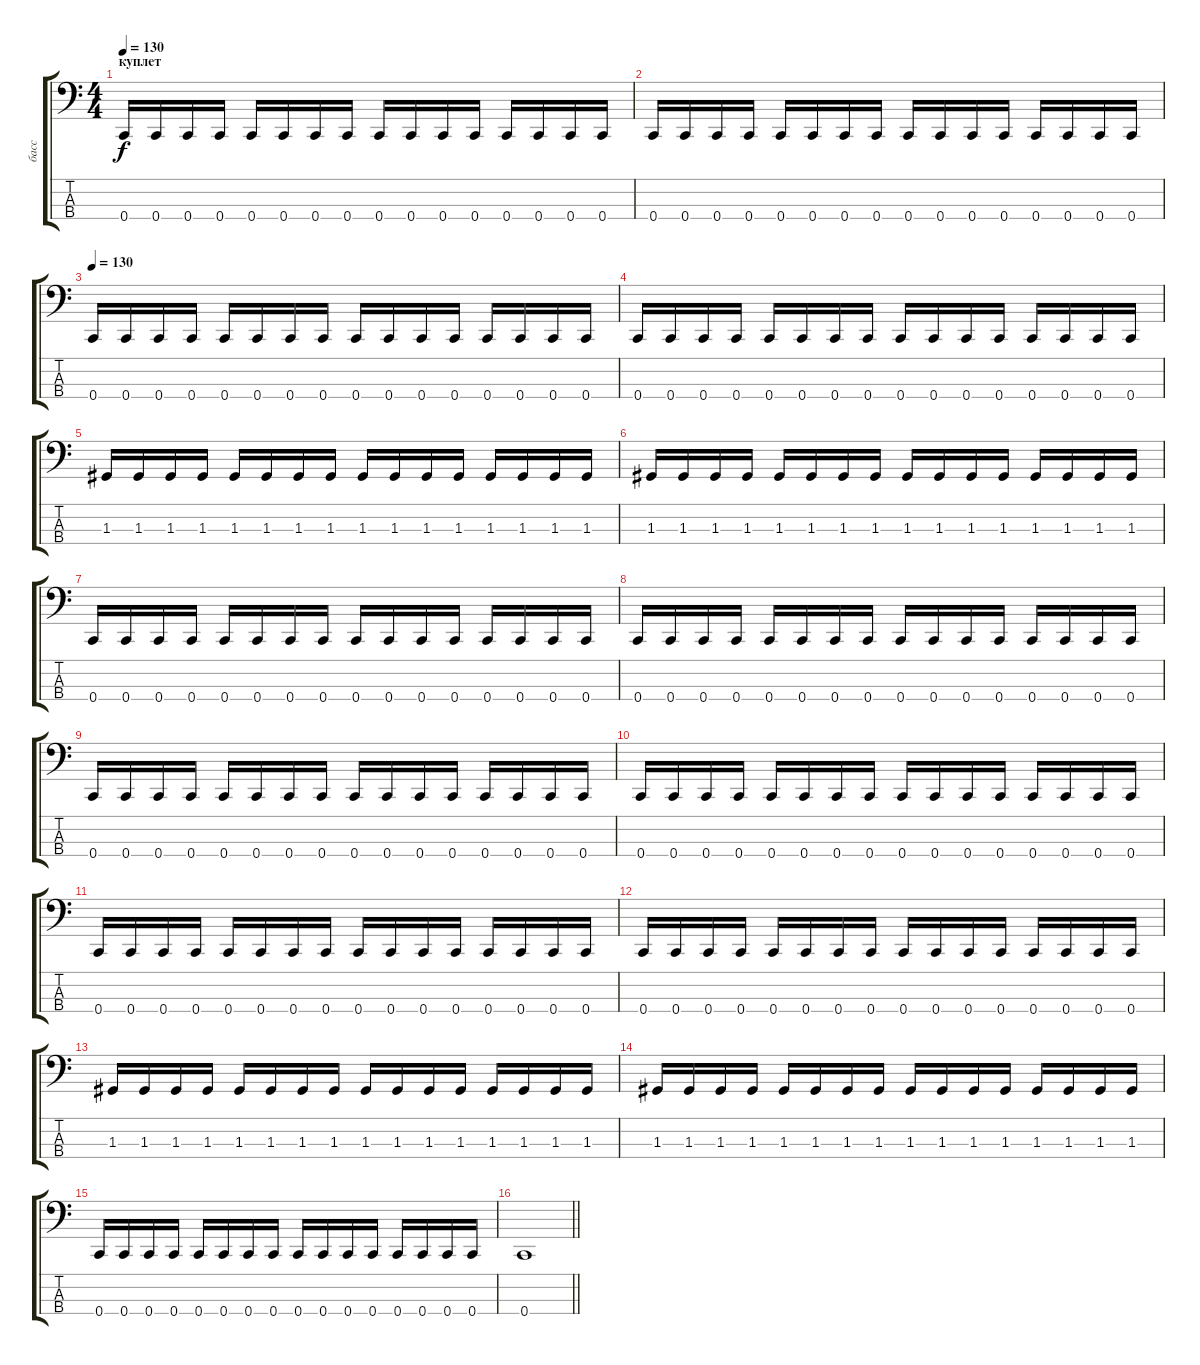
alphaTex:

\track ("басс" "басс") {instrument electricbassfinger}
\staff {score tabs}
\tuning (F2 C2 G1 C1) {hide}
\ts (4 4)
\section ("" "куплет")
\tempo 130
\clef f4
\ks c
0.4.16{dy f} 0.4.16 0.4.16 0.4.16 0.4.16 0.4.16 0.4.16 0.4.16 0.4.16 0.4.16 0.4.16 0.4.16 0.4.16 0.4.16 0.4.16 0.4.16 |
0.4.16 0.4.16 0.4.16 0.4.16 0.4.16 0.4.16 0.4.16 0.4.16 0.4.16 0.4.16 0.4.16 0.4.16 0.4.16 0.4.16 0.4.16 0.4.16 |
\tempo 130
0.4.16 0.4.16 0.4.16 0.4.16 0.4.16 0.4.16 0.4.16 0.4.16 0.4.16 0.4.16 0.4.16 0.4.16 0.4.16 0.4.16 0.4.16 0.4.16 |
0.4.16 0.4.16 0.4.16 0.4.16 0.4.16 0.4.16 0.4.16 0.4.16 0.4.16 0.4.16 0.4.16 0.4.16 0.4.16 0.4.16 0.4.16 0.4.16 |
1.3.16 1.3.16 1.3.16 1.3.16 1.3.16 1.3.16 1.3.16 1.3.16 1.3.16 1.3.16 1.3.16 1.3.16 1.3.16 1.3.16 1.3.16 1.3.16 |
1.3.16 1.3.16 1.3.16 1.3.16 1.3.16 1.3.16 1.3.16 1.3.16 1.3.16 1.3.16 1.3.16 1.3.16 1.3.16 1.3.16 1.3.16 1.3.16 |
0.4.16 0.4.16 0.4.16 0.4.16 0.4.16 0.4.16 0.4.16 0.4.16 0.4.16 0.4.16 0.4.16 0.4.16 0.4.16 0.4.16 0.4.16 0.4.16 |
0.4.16 0.4.16 0.4.16 0.4.16 0.4.16 0.4.16 0.4.16 0.4.16 0.4.16 0.4.16 0.4.16 0.4.16 0.4.16 0.4.16 0.4.16 0.4.16 |
0.4.16 0.4.16 0.4.16 0.4.16 0.4.16 0.4.16 0.4.16 0.4.16 0.4.16 0.4.16 0.4.16 0.4.16 0.4.16 0.4.16 0.4.16 0.4.16 |
0.4.16 0.4.16 0.4.16 0.4.16 0.4.16 0.4.16 0.4.16 0.4.16 0.4.16 0.4.16 0.4.16 0.4.16 0.4.16 0.4.16 0.4.16 0.4.16 |
0.4.16 0.4.16 0.4.16 0.4.16 0.4.16 0.4.16 0.4.16 0.4.16 0.4.16 0.4.16 0.4.16 0.4.16 0.4.16 0.4.16 0.4.16 0.4.16 |
0.4.16 0.4.16 0.4.16 0.4.16 0.4.16 0.4.16 0.4.16 0.4.16 0.4.16 0.4.16 0.4.16 0.4.16 0.4.16 0.4.16 0.4.16 0.4.16 |
1.3.16 1.3.16 1.3.16 1.3.16 1.3.16 1.3.16 1.3.16 1.3.16 1.3.16 1.3.16 1.3.16 1.3.16 1.3.16 1.3.16 1.3.16 1.3.16 |
1.3.16 1.3.16 1.3.16 1.3.16 1.3.16 1.3.16 1.3.16 1.3.16 1.3.16 1.3.16 1.3.16 1.3.16 1.3.16 1.3.16 1.3.16 1.3.16 |
0.4.16 0.4.16 0.4.16 0.4.16 0.4.16 0.4.16 0.4.16 0.4.16 0.4.16 0.4.16 0.4.16 0.4.16 0.4.16 0.4.16 0.4.16 0.4.16 |
\barLineRight lightlight
0.4.1
